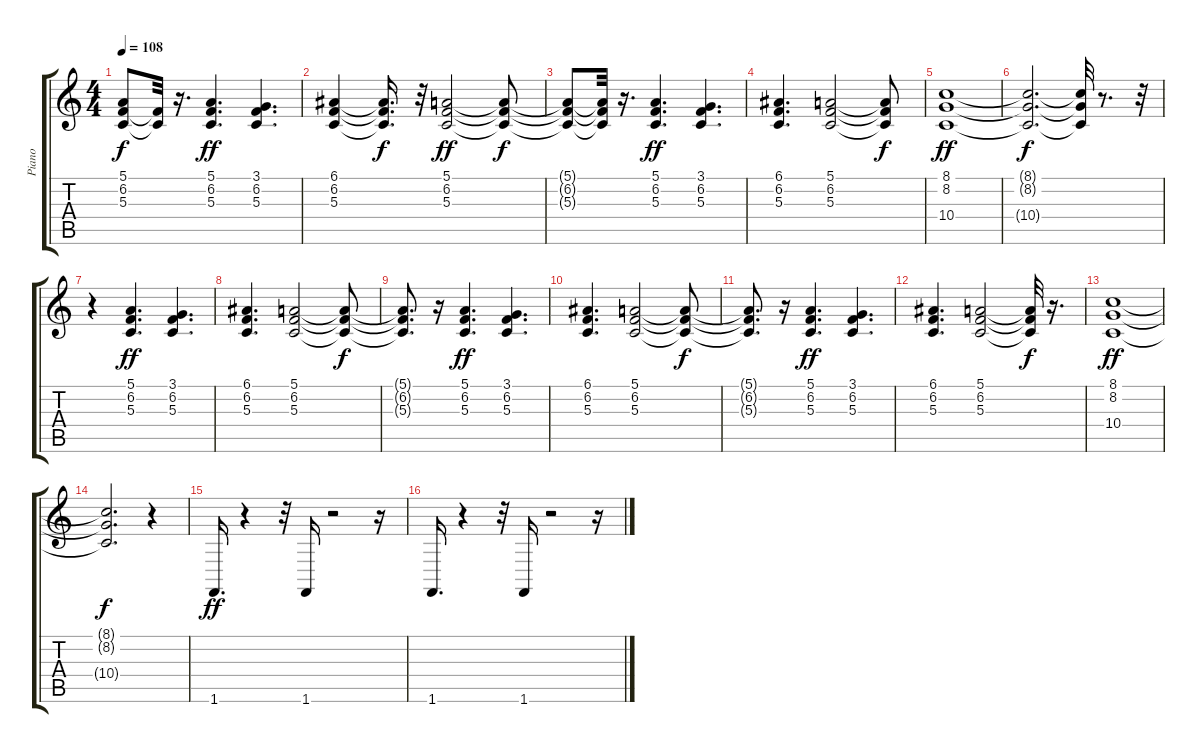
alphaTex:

\track ("Piano" "Piano") {instrument acousticgrandpiano}
\staff {score tabs}
\tuning (E4 B3 G3 D3 A2 E2) {hide}
\ts (4 4)
\tempo 108
\clef g2
\ks c
(5.1{t} 6.2{t} 5.3{t}).8{dy f} (6.2{t} 5.3{t}).32 r.16{d} (5.1 6.2 5.3).4{d dy ff} (3.1 6.2 5.3).4{d} |
(6.1 6.2 5.3).4 (6.1{t} 6.2{t} 5.3{t}).16{d dy f} r.32 (5.1 6.2 5.3).2{dy ff} (5.1{t} 6.2{t} 5.3{t}).8{dy f} |
(5.1{t} 6.2{t} 5.3{t}).8 (5.1{t} 6.2{t} 5.3{t}).32 r.16{d} (5.1 6.2 5.3).4{d dy ff} (3.1 6.2 5.3).4{d} |
(6.1 6.2 5.3).4{d} (5.1 6.2 5.3).2 (5.1{t} 6.2{t} 5.3{t}).8{dy f} |
(8.1 8.2 10.4).1{dy ff} |
(8.1{t} 8.2{t} 10.4{t}).2{d dy f} (8.1{t} 8.2{t} 10.4{t}).32 r.8{d} r.32 |
r.4 (5.1 6.2 5.3).4{d dy ff} (3.1 6.2 5.3).4{d} |
(6.1 6.2 5.3).4{d} (5.1 6.2 5.3).2 (5.1{t} 6.2{t} 5.3{t}).8{dy f} |
(5.1{t} 6.2{t} 5.3{t}).8{d} r.16 (5.1 6.2 5.3).4{d dy ff} (3.1 6.2 5.3).4{d} |
(6.1 6.2 5.3).4{d} (5.1 6.2 5.3).2 (5.1{t} 6.2{t} 5.3{t}).8{dy f} |
(5.1{t} 6.2{t} 5.3{t}).8{d} r.16 (5.1 6.2 5.3).4{d dy ff} (3.1 6.2 5.3).4{d} |
(6.1 6.2 5.3).4{d} (5.1 6.2 5.3).2 (5.1{t} 6.2{t} 5.3{t}).32{dy f} r.16{d} |
(8.1 8.2 10.4).1{dy ff} |
(8.1{t} 8.2{t} 10.4{t}).2{d dy f} r.4 |
1.6.16{d dy ff} r.4 r.32 1.6.16 r.2 r.16 |
1.6.16{d} r.4 r.32 1.6.16 r.2 r.16
